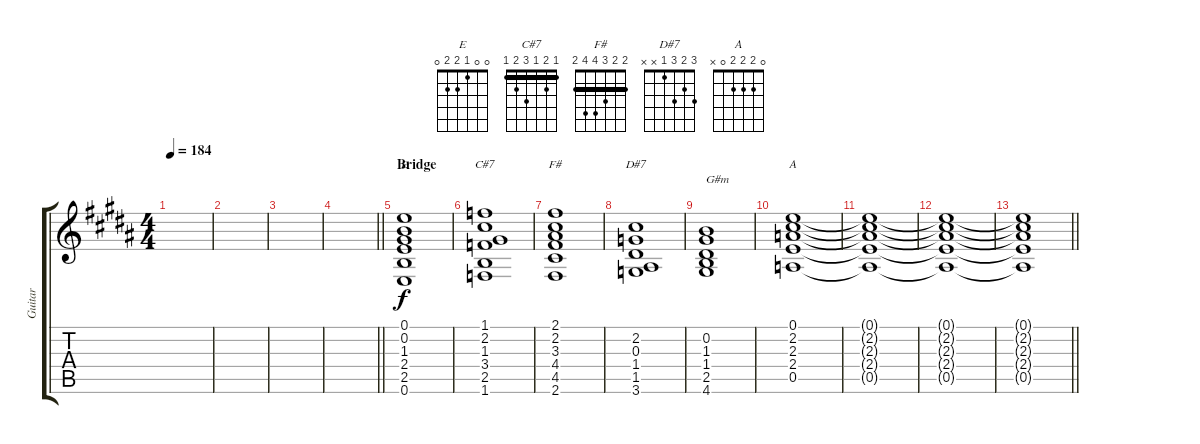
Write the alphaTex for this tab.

\track ("Guitar" "Guitar") {instrument electricguitarclean}
\staff {score tabs}
\tuning (E4 B3 G3 D3 A2 E2) {hide}
\chord ("E" 0 0 1 2 2 0)
\chord ("C#7" 1 2 1 3 2 1) {barre 1}
\chord ("F#" 2 2 3 4 4 2) {barre 2}
\chord ("D#7" 3 2 3 1 x x)
\chord ("A" 0 2 2 2 0 x)
\ts (4 4)
\tempo 184
\clef g2
\ks b
|
|
|
\barLineRight lightlight
|
\section ("" "Bridge")
(0.1 0.2 1.3 2.4 2.5 0.6).1{ch "E"} |
(1.1 2.2 1.3 3.4 2.5 1.6).1{ch "C#7"} |
(2.1 2.2 3.3 4.4 4.5 2.6).1{ch "F#"} |
(2.2 0.3 1.4 1.5 3.6).1{ch "D#7"} |
(0.2 1.3 1.4 2.5 4.6).1{txt "G#m"} |
(0.1 2.2 2.3 2.4 0.5).1{ch "A"} |
(0.1{t} 2.2{t} 2.3{t} 2.4{t} 0.5{t}).1 |
(0.1{t} 2.2{t} 2.3{t} 2.4{t} 0.5{t}).1 |
\barLineRight lightlight
(0.1{t} 2.2{t} 2.3{t} 2.4{t} 0.5{t}).1
